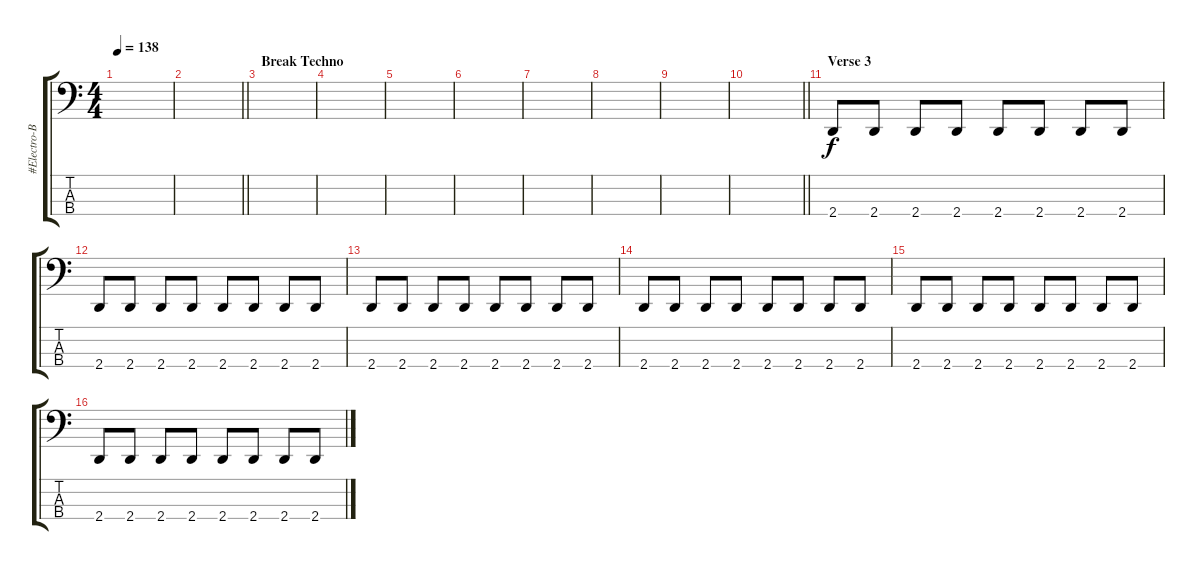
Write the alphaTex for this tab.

\track ("#Electro-Bass" "#Electro-B") {instrument fretlessbass}
\staff {score tabs}
\tuning (G2 D2 A1 C1) {hide}
\ts (4 4)
\tempo 138
\clef f4
\ks c
|
\barLineRight lightlight
|
\section ("" "Break Techno")
|
|
|
|
|
|
|
\barLineRight lightlight
|
\section ("" "Verse 3")
2.4.8 2.4.8 2.4.8 2.4.8 2.4.8 2.4.8 2.4.8 2.4.8 |
2.4.8 2.4.8 2.4.8 2.4.8 2.4.8 2.4.8 2.4.8 2.4.8 |
2.4.8 2.4.8 2.4.8 2.4.8 2.4.8 2.4.8 2.4.8 2.4.8 |
2.4.8 2.4.8 2.4.8 2.4.8 2.4.8 2.4.8 2.4.8 2.4.8 |
2.4.8 2.4.8 2.4.8 2.4.8 2.4.8 2.4.8 2.4.8 2.4.8 |
2.4.8 2.4.8 2.4.8 2.4.8 2.4.8 2.4.8 2.4.8 2.4.8
